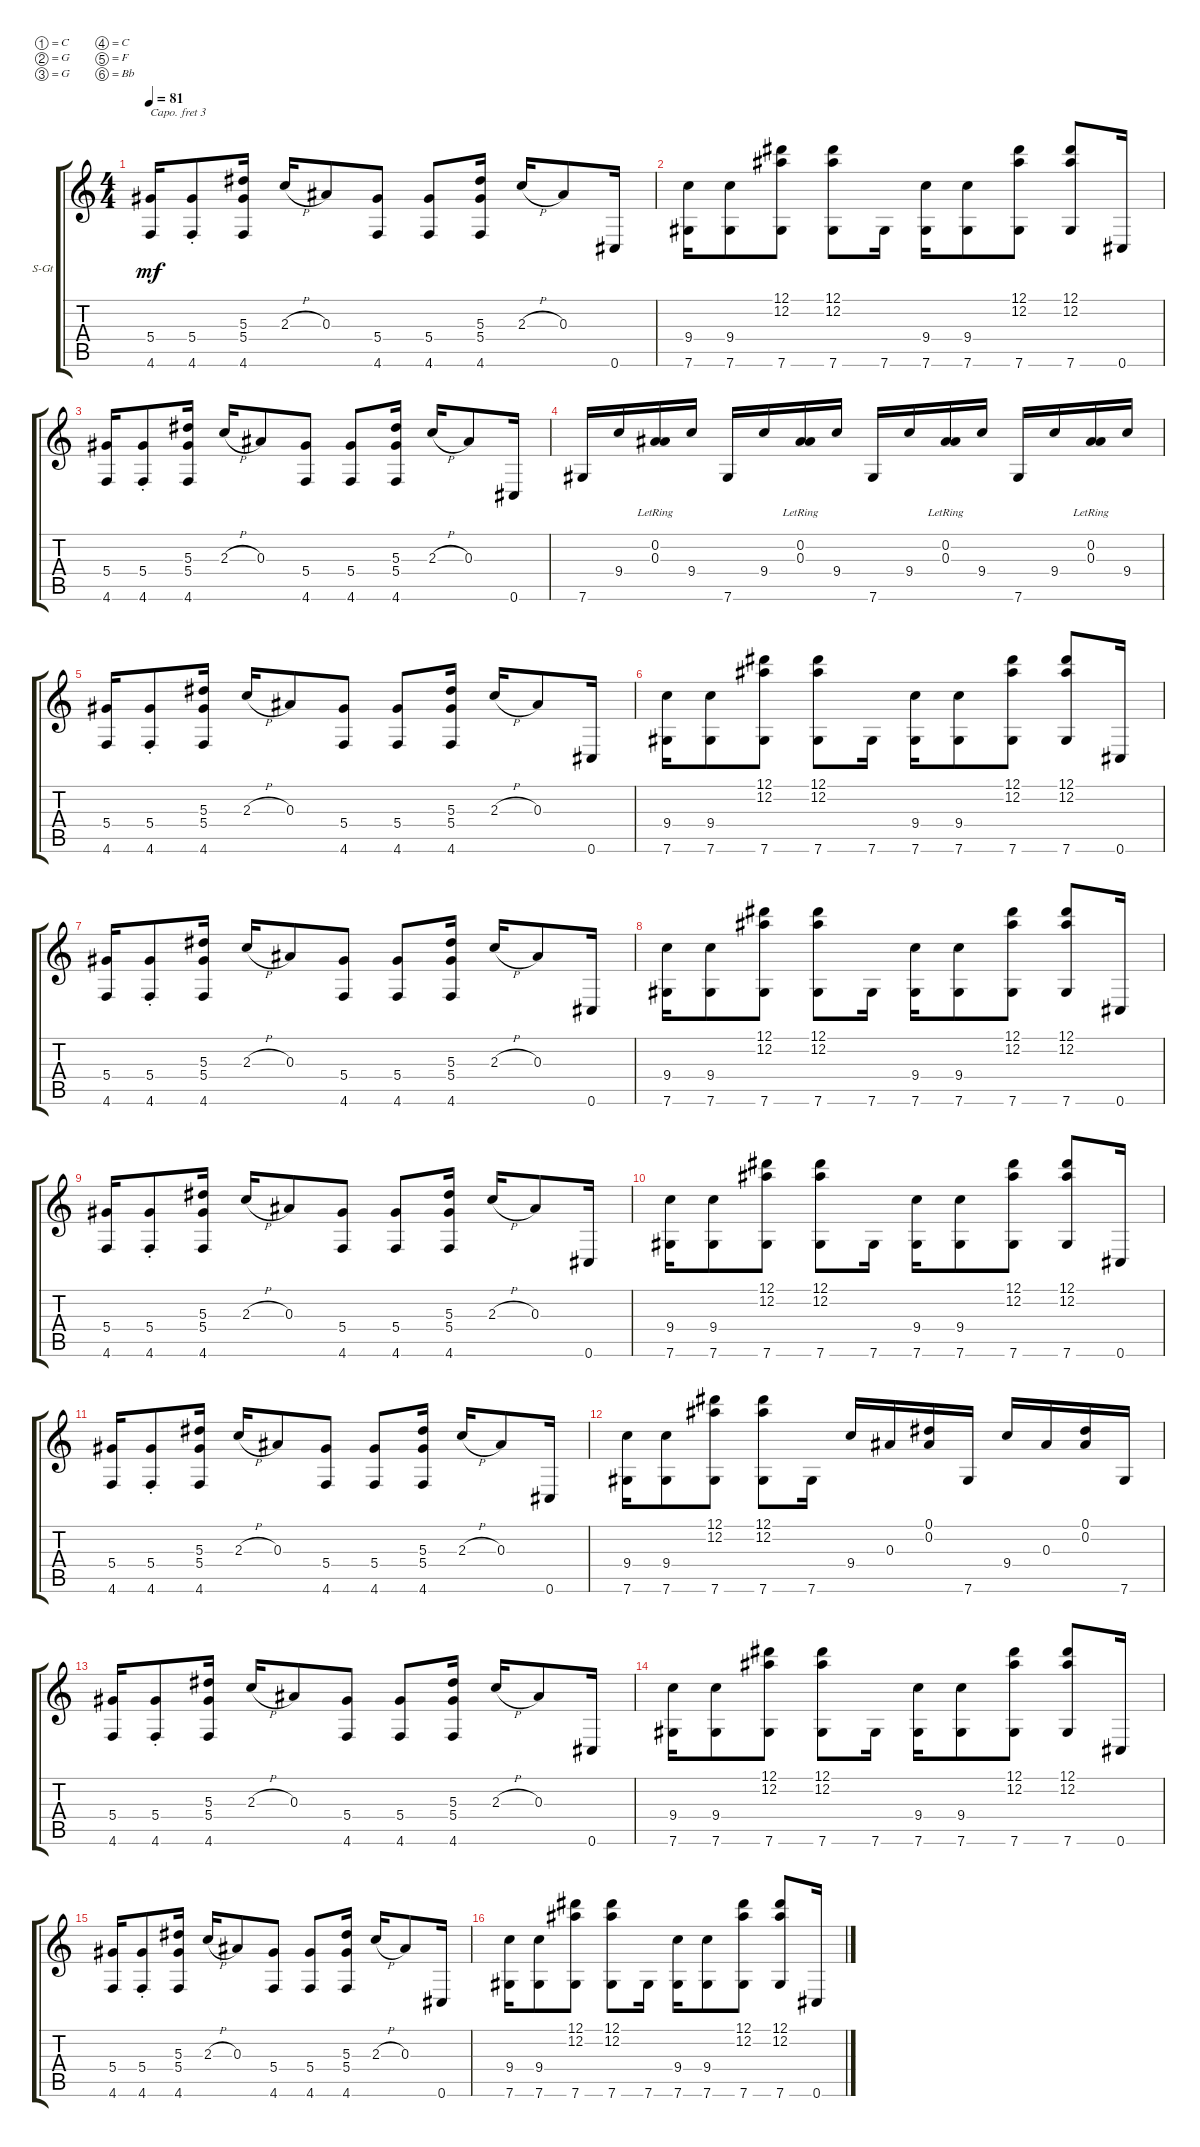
\defaultSystemsLayout 4
\bracketExtendMode groupsimilarinstruments
\firstSystemTrackNameOrientation horizontal
\otherSystemsTrackNameOrientation horizontal
\track ("Steel Guitar" "S-Gt") {instrument acousticguitarsteel}
\staff {score tabs}
\capo 3
\tuning (C4 G3 G3 C3 F2 Bb1)
\ts (4 4)
\tempo 81
\clef g2
\scale
0.380734
\ks c
(4.6 5.4).16{dy mf instrument acousticguitarsteel} (5.4 4.6{st}).8 (4.6 5.4 5.3).16 2.3{h}.16 0.3.8 (4.6 5.4).8 (5.4 4.6).8 (4.6 5.4 5.3).16 2.3{h}.16 0.3.8 0.6.16 |
\scale
0.308869 (7.6 9.4).16 (9.4 7.6).8 (12.1 12.2 7.6).8 (7.6 12.2 12.1).8 7.6.16 (7.6 9.4).16 (9.4 7.6).8 (12.1 12.2 7.6).8 (7.6 12.2 12.1).8 0.6.16 |
\scale
0.310398 (4.6 5.4).16 (5.4 4.6{st}).8 (4.6 5.4 5.3).16 2.3{h}.16 0.3.8 (4.6 5.4).8 (5.4 4.6).8 (4.6 5.4 5.3).16 2.3{h}.16 0.3.8 0.6.16 |
\scale
0.398176 7.6.16 9.4.16 (0.3{lr} 0.2).16 9.4.16 7.6.16 9.4.16 (0.3{lr} 0.2).16 9.4.16 7.6.16 9.4.16 (0.3{lr} 0.2).16 9.4.16 7.6.16 9.4.16 (0.3{lr} 0.2).16 9.4.16 |
\scale
0.294833 (4.6 5.4).16 (5.4 4.6{st}).8 (4.6 5.4 5.3).16 2.3{h}.16 0.3.8 (4.6 5.4).8 (5.4 4.6).8 (4.6 5.4 5.3).16 2.3{h}.16 0.3.8 0.6.16 |
\scale
0.306991 (7.6 9.4).16 (9.4 7.6).8 (12.1 12.2 7.6).8 (7.6 12.2 12.1).8 7.6.16 (7.6 9.4).16 (9.4 7.6).8 (12.1 12.2 7.6).8 (7.6 12.2 12.1).8 0.6.16 |
\scale
0.407631 (4.6 5.4).16 (5.4 4.6{st}).8 (4.6 5.4 5.3).16 2.3{h}.16 0.3.8 (4.6 5.4).8 (5.4 4.6).8 (4.6 5.4 5.3).16 2.3{h}.16 0.3.8 0.6.16 |
(7.6 9.4).16 (9.4 7.6).8 (12.1 12.2 7.6).8 (7.6 12.2 12.1).8 7.6.16 (7.6 9.4).16 (9.4 7.6).8 (12.1 12.2 7.6).8 (7.6 12.2 12.1).8 0.6.16 |
(4.6 5.4).16 (5.4 4.6{st}).8 (4.6 5.4 5.3).16 2.3{h}.16 0.3.8 (4.6 5.4).8 (5.4 4.6).8 (4.6 5.4 5.3).16 2.3{h}.16 0.3.8 0.6.16 |
(7.6 9.4).16 (9.4 7.6).8 (12.1 12.2 7.6).8 (7.6 12.2 12.1).8 7.6.16 (7.6 9.4).16 (9.4 7.6).8 (12.1 12.2 7.6).8 (7.6 12.2 12.1).8 0.6.16 |
(4.6 5.4).16 (5.4 4.6{st}).8 (4.6 5.4 5.3).16 2.3{h}.16 0.3.8 (4.6 5.4).8 (5.4 4.6).8 (4.6 5.4 5.3).16 2.3{h}.16 0.3.8 0.6.16 |
(7.6 9.4).16 (9.4 7.6).8 (12.1 12.2 7.6).8 (7.6 12.2 12.1).8 7.6.16 9.4.16 0.3.16 (0.1 0.2).16 7.6.16 9.4.16 0.3.16 (0.1 0.2).16 7.6.16 |
(4.6 5.4).16 (5.4 4.6{st}).8 (4.6 5.4 5.3).16 2.3{h}.16 0.3.8 (4.6 5.4).8 (5.4 4.6).8 (4.6 5.4 5.3).16 2.3{h}.16 0.3.8 0.6.16 |
(7.6 9.4).16 (9.4 7.6).8 (12.1 12.2 7.6).8 (7.6 12.2 12.1).8 7.6.16 (7.6 9.4).16 (9.4 7.6).8 (12.1 12.2 7.6).8 (7.6 12.2 12.1).8 0.6.16 |
(4.6 5.4).16 (5.4 4.6{st}).8 (4.6 5.4 5.3).16 2.3{h}.16 0.3.8 (4.6 5.4).8 (5.4 4.6).8 (4.6 5.4 5.3).16 2.3{h}.16 0.3.8 0.6.16 |
(7.6 9.4).16 (9.4 7.6).8 (12.1 12.2 7.6).8 (7.6 12.2 12.1).8 7.6.16 (7.6 9.4).16 (9.4 7.6).8 (12.1 12.2 7.6).8 (7.6 12.2 12.1).8 0.6.16
